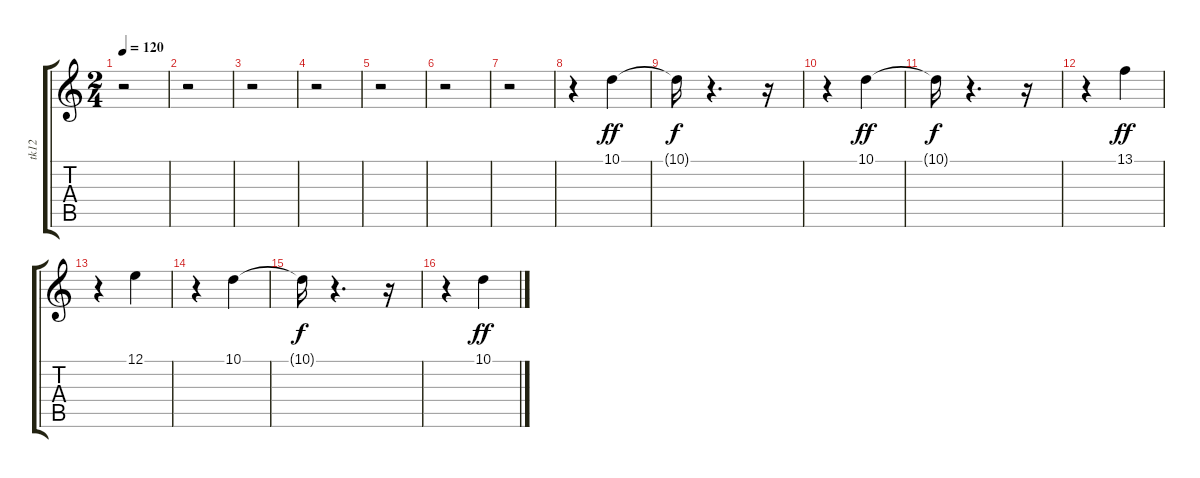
\track ("tk12" "tk12") {instrument lead1square}
\staff {score tabs}
\tuning (E4 B3 G3 D3 A2 E2) {hide}
\ts (2 4)
\tempo 120
\clef g2
\ks c
r.2{dy f} |
r.2 |
r.2 |
r.2 |
r.2 |
r.2 |
r.2 |
r.4 10.1.4{dy ff} |
10.1{t}.16{dy f} r.4{d} r.16 |
r.4 10.1.4{dy ff} |
10.1{t}.16{dy f} r.4{d} r.16 |
r.4 13.1.4{dy ff} |
r.4 12.1.4 |
r.4 10.1.4 |
10.1{t}.16{dy f} r.4{d} r.16 |
r.4 10.1.4{dy ff}
